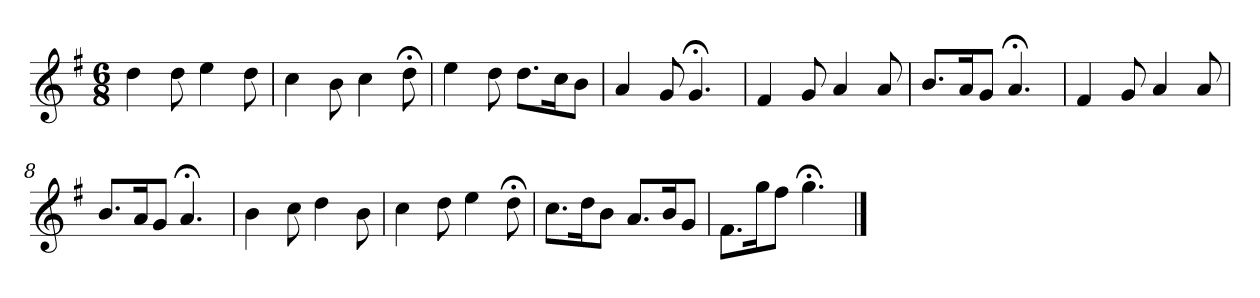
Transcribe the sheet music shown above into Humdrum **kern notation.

**kern
*part1
*staff1
*k[f#]
*G:
*M6/8
*MM120
=1
4dd
8dd
4ee
8dd
=2
4cc
8b
4cc
8dd;<
=3
4ee
8dd
8.ddL
16ccK
8bJ
=4
4a
8g
4.g;<
=5
4f#
8g
4a
8a
=6
8.bL
16aK
8gJ
4.a;<
=7
4f#
8g
4a
8a
=8
8.bL
16aK
8gJ
4.a;<
=9
4b
8cc
4dd
8b
=10
4cc
8dd
4ee
8dd;<
=11
8.ccL
16ddK
8bJ
8.aL
16bK
8gJ
=12
8.f#L
16ggK
8ff#J
4.gg;<
==
*-
